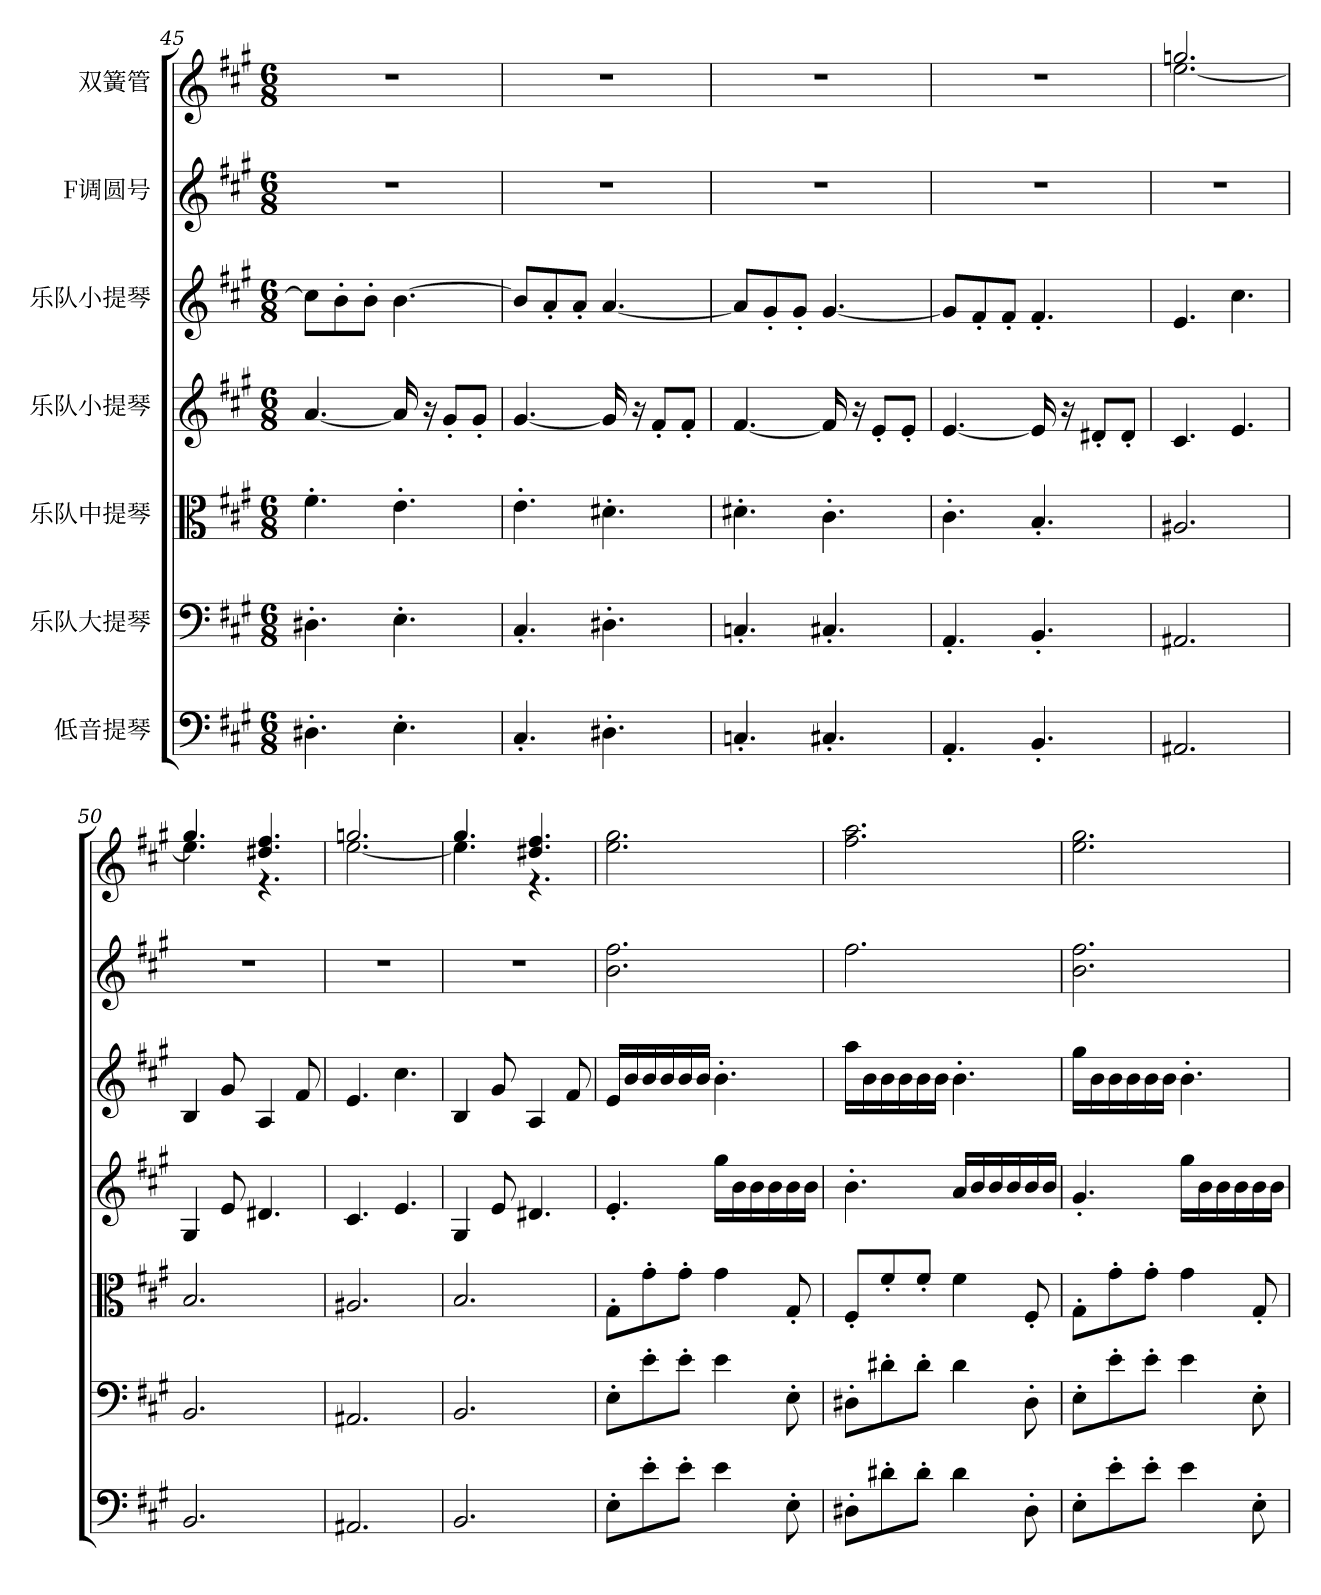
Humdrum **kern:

**kern	**kern	**kern	**kern	**kern	**kern	**kern
*part7	*part6	*part5	*part4	*part3	*part2	*part1
*staff7	*staff6	*staff5	*staff4	*staff3	*staff2	*staff1
*I"低音提琴	*I"乐队大提琴	*I"乐队中提琴	*I"乐队小提琴	*I"乐队小提琴	*I"F调圆号	*I"双簧管
*clefF4	*clefF4	*clefC3	*clefG2	*clefG2	*clefG2	*clefG2
*ITrd7c12	*	*	*	*	*ITrd4c7	*
*k[f#c#g#]	*k[f#c#g#]	*k[f#c#g#]	*k[f#c#g#]	*k[f#c#g#]	*k[f#c#]	*k[f#c#g#]
*M6/8	*M6/8	*M6/8	*M6/8	*M6/8	*M6/8	*M6/8
=45	=45	=45	=45	=45	=45	=45
4.DD#X'\	4.D#X'\	4.f#'\	[4.a/	8cc#\L]	2.r	2.r
.	.	.	.	8b'\	.	.
.	.	.	.	8b'\J	.	.
4.EE'\	4.E'\	4.e'\	16a/]	[4.b\	.	.
.	.	.	16r	.	.	.
.	.	.	8g#'/L	.	.	.
.	.	.	8g#'/J	.	.	.
=46	=46	=46	=46	=46	=46	=46
4.CC#'/	4.C#'/	4.e'\	[4.g#/	8b/L]	2.r	2.r
.	.	.	.	8a'/	.	.
.	.	.	.	8a'/J	.	.
4.DD#X'\	4.D#X'\	4.d#X'\	16g#/]	[4.a/	.	.
.	.	.	16r	.	.	.
.	.	.	8f#'/L	.	.	.
.	.	.	8f#'/J	.	.	.
!!LO:PB:g=z
=47	=47	=47	=47	=47	=47	=47
4.CCn'/	4.Cn'/	4.d#X'\	[4.f#/	8a/L]	2.r	2.r
.	.	.	.	8g#'/	.	.
.	.	.	.	8g#'/J	.	.
4.CC#X'/	4.C#X'/	4.c#'\	16f#/]	[4.g#/	.	.
.	.	.	16r	.	.	.
.	.	.	8e'/L	.	.	.
.	.	.	8e'/J	.	.	.
=48	=48	=48	=48	=48	=48	=48
4.AAA'/	4.AA'/	4.c#'\	[4.e/	8g#/L]	2.r	2.r
.	.	.	.	8f#'/	.	.
.	.	.	.	8f#'/J	.	.
4.BBB'/	4.BB'/	4.B'/	16e/]	4.f#'/	.	.
.	.	.	16r	.	.	.
.	.	.	8d#X'/L	.	.	.
.	.	.	8d#'/J	.	.	.
=49	=49	=49	=49	=49	=49	=49
*	*	*	*	*	*	*^
2.AAA#X/	2.AA#X/	2.A#X/	4.c#/	4.e/	2.r	2.ggn/	[2.ee\
.	.	.	4.e/	4.cc#\	.	.	.
=50	=50	=50	=50	=50	=50	=50	=50
2.BBB/	2.BB/	2.B/	4G#/	4B/	2.r	4.gg#/	4.ee\]
.	.	.	8e/	8g#/	.	.	.
.	.	.	4.d#X/	4A/	.	4.dd#X/ 4.ff#/	4.r
.	.	.	.	8f#/	.	.	.
=51	=51	=51	=51	=51	=51	=51	=51
2.AAA#X/	2.AA#X/	2.A#X/	4.c#/	4.e/	2.r	2.ggn/	[2.ee\
.	.	.	4.e/	4.cc#\	.	.	.
=52	=52	=52	=52	=52	=52	=52	=52
2.BBB/	2.BB/	2.B/	4G#/	4B/	2.r	4.gg#/	4.ee\]
.	.	.	8e/	8g#/	.	.	.
.	.	.	4.d#X/	4A/	.	4.dd#X/ 4.ff#/	4.r
.	.	.	.	8f#/	.	.	.
*	*	*	*	*	*	*v	*v
!!LO:PB:g=z
=53	=53	=53	=53	=53	=53	=53
*	*	*	*	*	*	*MM162
8EE'\L	8E'\L	8G#'\L	4.e'/	16e/LL	2.e\ 2.b\	2.ee\ 2.gg#\
.	.	.	.	16b/	.	.
8E'\	8e'\	8g#'\	.	16b/	.	.
.	.	.	.	16b/	.	.
8E'\J	8e'\J	8g#'\J	.	16b/	.	.
.	.	.	.	16b/JJ	.	.
4E\	4e\	4g#\	16gg#\LL	4.b'\	.	.
.	.	.	16b\	.	.	.
.	.	.	16b\	.	.	.
.	.	.	16b\	.	.	.
8EE'\	8E'\	8G#'/	16b\	.	.	.
.	.	.	16b\JJ	.	.	.
=54	=54	=54	=54	=54	=54	=54
8DD#X'\L	8D#X'\L	8F#'/L	4.b'\	16aa\LL	2.b\	2.ff#\ 2.aa\
.	.	.	.	16b\	.	.
8D#X'\	8d#X'\	8f#'/	.	16b\	.	.
.	.	.	.	16b\	.	.
8D#'\J	8d#'\J	8f#'/J	.	16b\	.	.
.	.	.	.	16b\JJ	.	.
4D#\	4d#\	4f#\	16a/LL	4.b'\	.	.
.	.	.	16b/	.	.	.
.	.	.	16b/	.	.	.
.	.	.	16b/	.	.	.
8DD#'\	8D#'\	8F#'/	16b/	.	.	.
.	.	.	16b/JJ	.	.	.
=55	=55	=55	=55	=55	=55	=55
8EE'\L	8E'\L	8G#'\L	4.g#'/	16gg#\LL	2.e\ 2.b\	2.ee\ 2.gg#\
.	.	.	.	16b\	.	.
8E'\	8e'\	8g#'\	.	16b\	.	.
.	.	.	.	16b\	.	.
8E'\J	8e'\J	8g#'\J	.	16b\	.	.
.	.	.	.	16b\JJ	.	.
4E\	4e\	4g#\	16gg#\LL	4.b'\	.	.
.	.	.	16b\	.	.	.
.	.	.	16b\	.	.	.
.	.	.	16b\	.	.	.
8EE'\	8E'\	8G#'/	16b\	.	.	.
.	.	.	16b\JJ	.	.	.
=	=	=	=	=	=	=
*-	*-	*-	*-	*-	*-	*-
